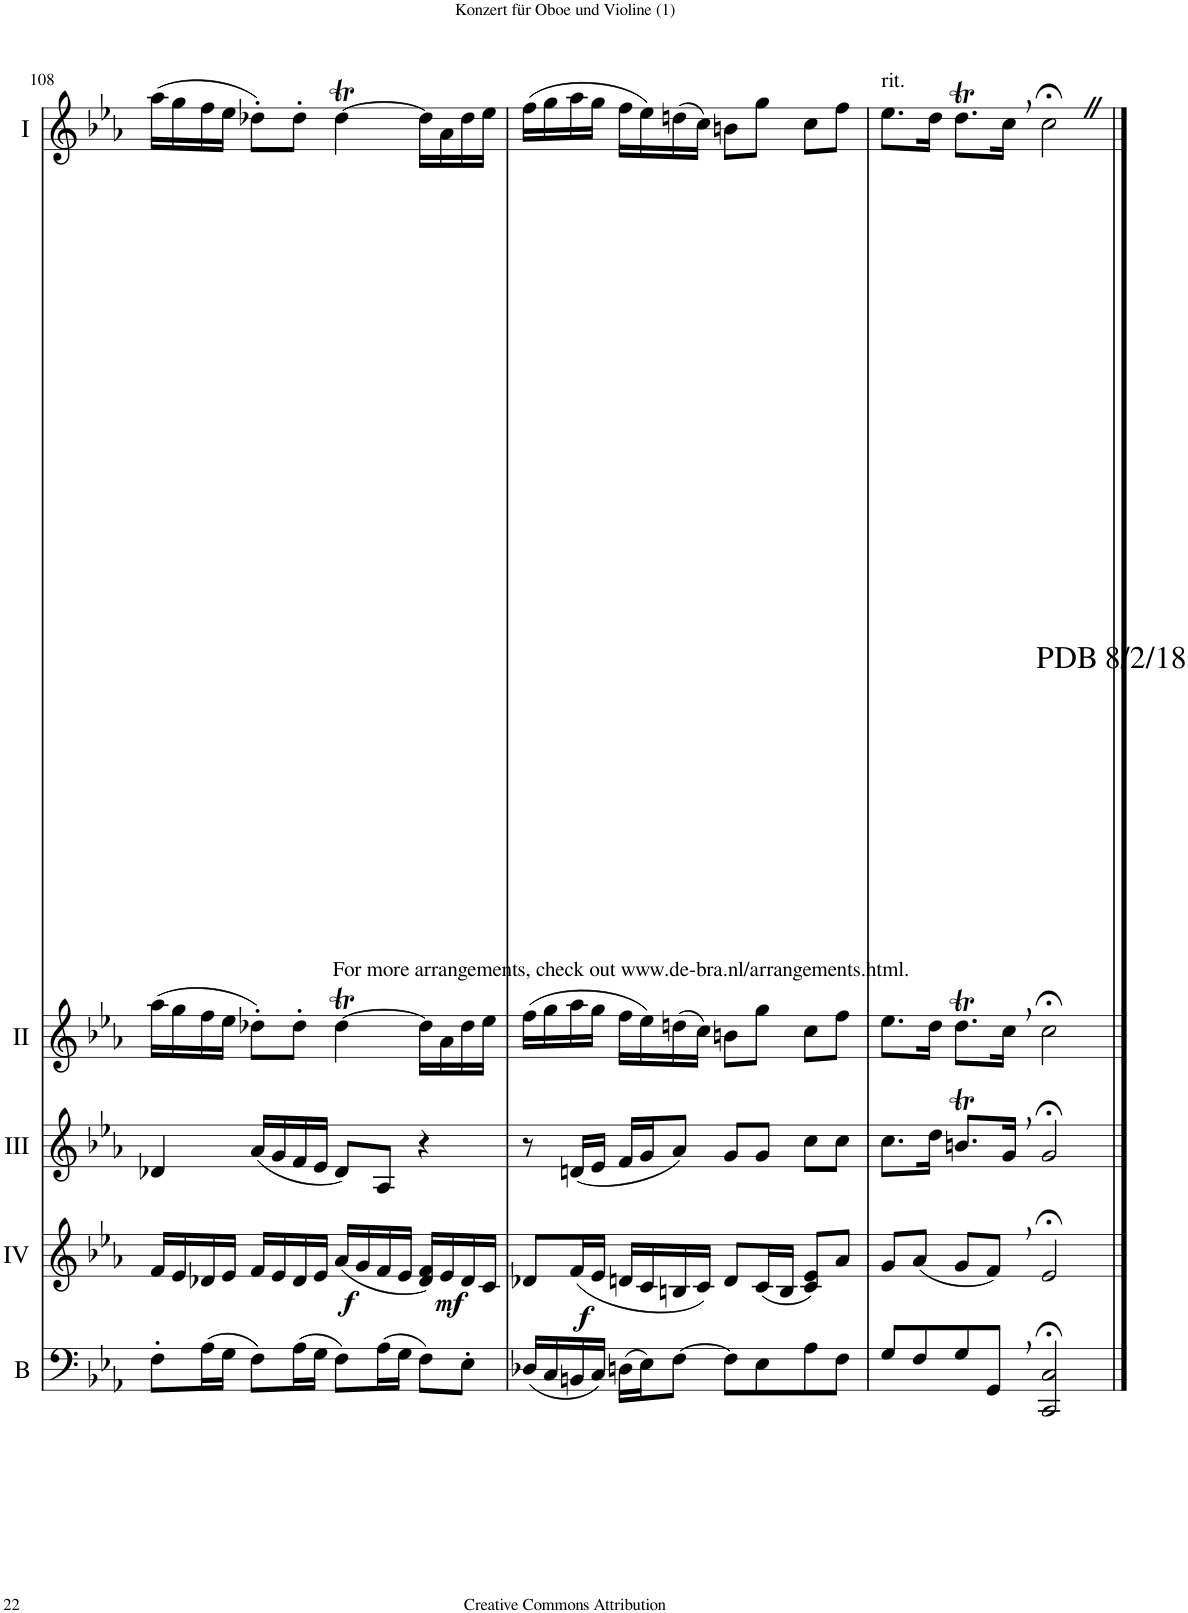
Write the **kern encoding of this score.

**kern	**kern	**dynam	**kern	**kern	**kern
*part5	*part4	*part4	*part3	*part2	*part1
*staff5	*staff4	*staff4	*staff3	*staff2	*staff1
*I"Basson	*I"Acc. 1	*	*I"Acc. 3	*I"Acc. 2	*I"Acc. 1
*I'B	*	*	*	*	*
!!LO:PB:g=z
*clefF4	*clefG2	*	*clefG2	*clefG2	*clefG2
*Trd7c12	*Trd7c12	*	*	*	*
*k[b-e-a-]	*k[b-e-a-]	*	*k[b-e-a-]	*k[b-e-a-]	*k[b-e-a-]
*M4/4	*M4/4	*	*M4/4	*M4/4	*M4/4
*met(c)	*met(c)	*	*met(c)	*met(c)	*met(c)
=108	=108	=108	=108	=108	=108
8F'\L	16f/LL	.	4d-X/	(16aa-\LL	(16aa-\LL
.	16e-/	.	.	16gg\	16gg\
(16A-\L	16d-X/	.	.	16ff\	16ff\
16G\JJ	16e-/JJ	.	.	16ee-\JJ	16ee-\JJ
8F\L)	16f/LL	.	(16a-/LL	8dd-X'\L)	8dd-X'\L)
.	16e-/	.	16g/	.	.
(16A-\L	16d-/	.	16f/	8dd-'\J	8dd-'\J
16G\JJ	16e-/JJ	.	16e-/JJ	.	.
!	!	!LO:DY:b	!	!	!
8F\L)	(16a-/LL	f	8d-/L)	[4dd-T\	[4dd-T\
.	16g/	.	.	.	.
(16A-\L	16f/	.	8A-/J	.	.
16G\JJ	16e-/JJ	.	.	.	.
8F\L)	16d-/ 16f/LL)	.	4r	16dd-\LL]	16dd-\LL]
!	!	!LO:DY:b	!	!	!
.	16e-/	mf	.	16a-\	16a-\
8E-'\J	16d-/	.	.	16dd-\	16dd-\
.	16c/JJ	.	.	16ee-\JJ	16ee-\JJ
=109	=109	=109	=109	=109	=109
(16D-X/LL	8d-X/L	.	8r	(16ff\LL	(16ff\LL
16C/	.	.	.	16gg\	16gg\
!	!	!LO:DY:b	!	!	!
16BBn/	(16f/L	f	(16dn/LL	16aa-\	16aa-\
16C/JJ)	16e-/JJ	.	16e-/JJ	16gg\JJ	16gg\JJ
(16Dn\LL	16dn/LL	.	16f/LL	16ff\LL	16ff\LL
16E-\J)	16c/	.	16g/J	16ee-\)	16ee-\)
[8F\J	16Bn/	.	8a-/J)	(16ddn\	(16ddn\
.	16c/JJ)	.	.	16cc\JJ)	16cc\JJ)
8F\L]	8d/L	.	8g/L	8bn\L	8bn\L
8E-\	(16c/L	.	8g/J	8gg\J	8gg\J
.	16B/JJ	.	.	.	.
8A-\	8c/ 8e-/L)	.	8cc\L	8cc\L	8cc\L
8F\J	8a-/J	.	8cc\J	8ff\J	8ff\J
=110	=110	=110	=110	=110	=110
!	!	!	!	!	!LO:TX:a:t=rit.
8G/L	8g/L	.	8.cc\L	8.ee-\L	8.ee-\L
8F/	(8a-/J	.	.	.	.
.	.	.	16dd\Jk	16dd\Jk	16dd\Jk
8G/	8g/L	.	8.bnt/L	8.ddt\L	8.ddt\L
8GG,/J	8f,/J)	.	.	.	.
.	.	.	16g,/Jk	16cc,\Jk	16cc,\Jk
!	!	!	!	!	!LO:TX:b:t=For more arrangements, check out www.de-bra.nl/arrangements.html.
!	!	!	!	!	!LO:TX:b:t=PDB 8/2/18
2CC/;< 2C/;<	2e-;</	.	2g;</	2cc;<\	2cc;<Z\
==	==	==	==	==	==
*-	*-	*-	*-	*-	*-
